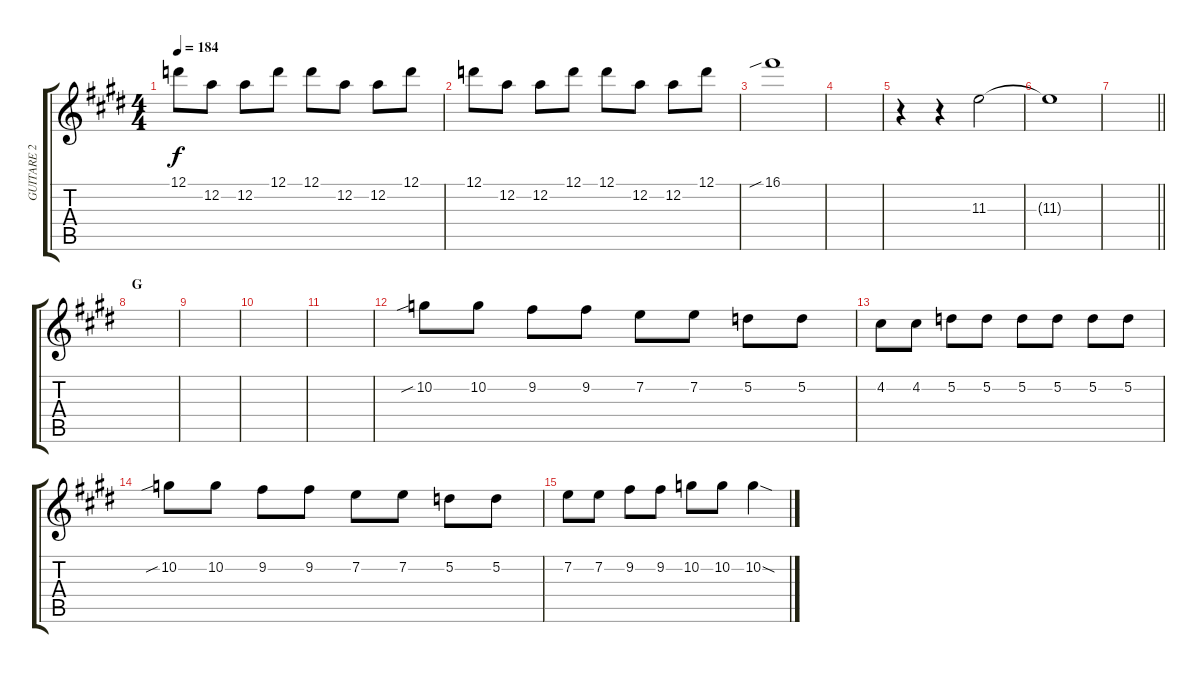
\track ("GUITARE 2" "GUITARE 2") {instrument distortionguitar}
\staff {score tabs}
\tuning (D4 A3 F3 C3 G2 D2) {hide}
\ts (4 4)
\tempo 184
\clef g2
\ks e
12.1.8{dy f} 12.2.8 12.2.8 12.1.8 12.1.8 12.2.8 12.2.8 12.1.8 |
12.1.8 12.2.8 12.2.8 12.1.8 12.1.8 12.2.8 12.2.8 12.1.8 |
16.1{sib}.1 |
|
r.4 r.4 11.3.2 |
11.3{t}.1 |
\barLineRight lightlight
|
\section ("" "G")
|
|
|
|
10.2{sib}.8{volume 12} 10.2.8 9.2.8 9.2.8 7.2.8 7.2.8 5.2.8 5.2.8 |
4.2.8 4.2.8 5.2.8 5.2.8 5.2.8 5.2.8 5.2.8 5.2.8 |
10.2{sib}.8{volume 12} 10.2.8 9.2.8 9.2.8 7.2.8 7.2.8 5.2.8 5.2.8 |
7.2.8 7.2.8 9.2.8 9.2.8 10.2.8 10.2.8 10.2{sod}.4
